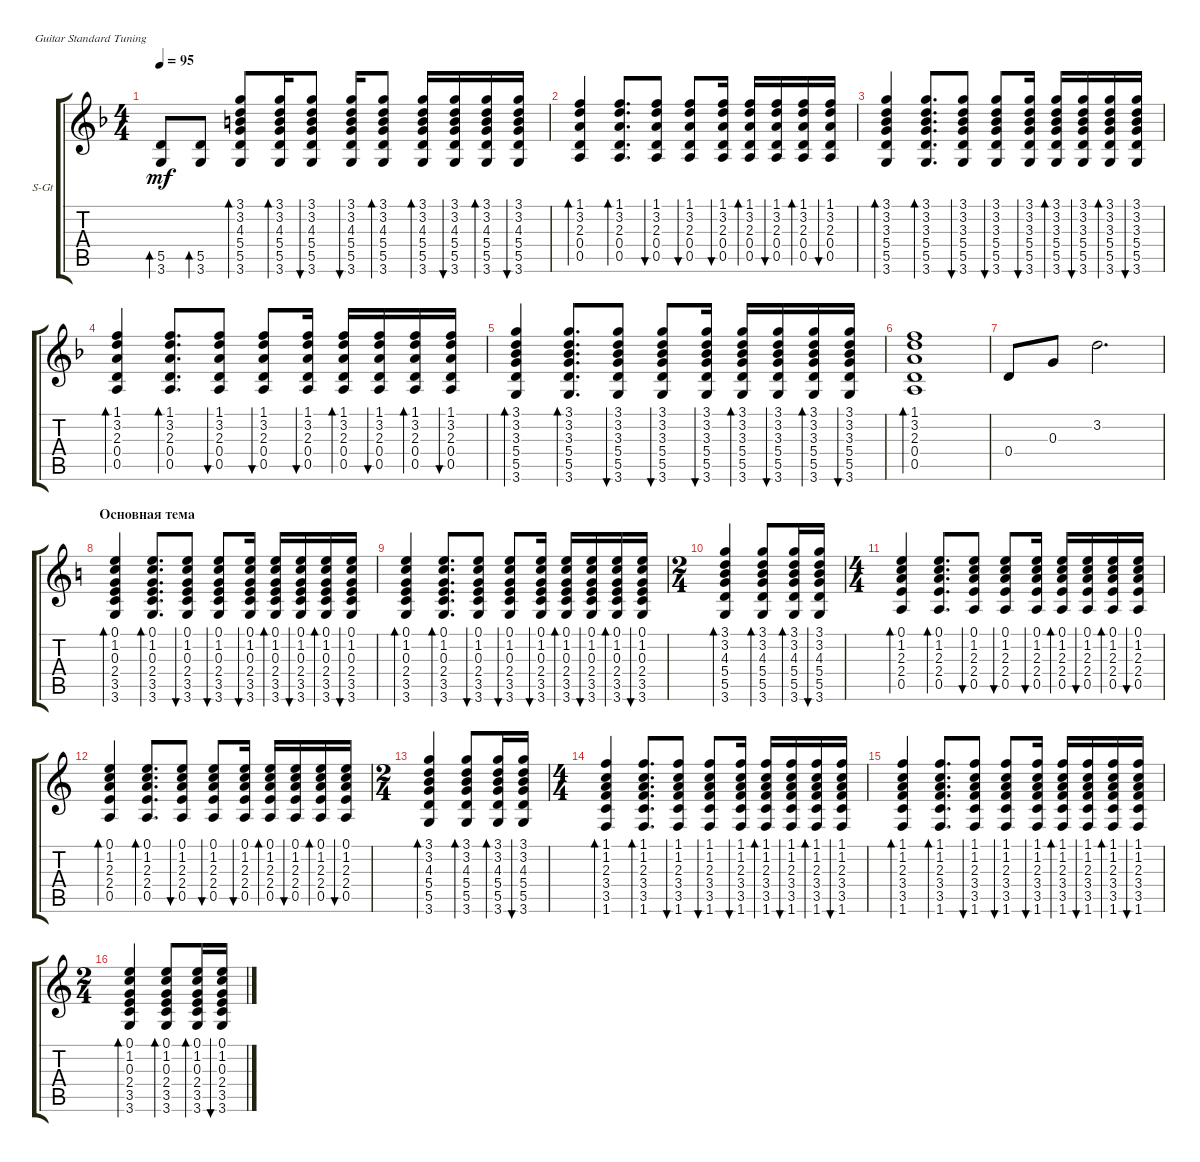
\defaultSystemsLayout 4
\bracketExtendMode groupsimilarinstruments
\firstSystemTrackNameOrientation horizontal
\otherSystemsTrackNameOrientation horizontal
\track ("Steel Guitar" "S-Gt") {instrument acousticguitarsteel}
\staff {score tabs}
\tuning (E4 B3 G3 D3 A2 E2)
\ts (4 4)
\tempo 95
\clef g2
\ks f
(3.6 5.5).8{bd 30 dy mf} (3.6 5.5).8{bd 30} (3.6 5.5 5.4 4.3 3.2 3.1).8{bd 30} (3.6 5.5 5.4 4.3 3.2 3.1).16{bd 30} (3.6 5.5 5.4 4.3 3.2 3.1).8{bu 30} (3.6 5.5 5.4 4.3 3.2 3.1).16{bu 30} (3.6 5.5 5.4 4.3 3.2 3.1).8{bd 30} (3.6 5.5 5.4 4.3 3.2 3.1).16{bd 30} (3.6 5.5 5.4 4.3 3.2 3.1).16{bu 30} (3.6 5.5 5.4 4.3 3.2 3.1).16{bd 30} (3.6 5.5 5.4 4.3 3.2 3.1).16{bu 30} |
(0.5 0.4 2.3 3.2 1.1).4{bd 30} (0.5 0.4 2.3 3.2 1.1).8{d bd 30} (0.5 0.4 2.3 3.2 1.1).8{bu 30} (0.5 0.4 2.3 3.2 1.1).8{bu 30} (0.5 0.4 2.3 3.2 1.1).16{bu 30} (0.5 0.4 2.3 3.2 1.1).16{bd 30} (0.5 0.4 2.3 3.2 1.1).16{bu 30} (0.5 0.4 2.3 3.2 1.1).16{bd 30} (0.5 0.4 2.3 3.2 1.1).16{bu 30} |
(3.6 5.5 5.4 3.3 3.2 3.1).4{bd 30} (3.6 5.5 5.4 3.3 3.2 3.1).8{d bd 30} (3.6 5.5 5.4 3.3 3.2 3.1).8{bu 30} (3.6 5.5 5.4 3.3 3.2 3.1).8{bu 30} (3.6 5.5 5.4 3.3 3.2 3.1).16{bu 30} (3.6 5.5 5.4 3.3 3.2 3.1).16{bd 30} (3.6 5.5 5.4 3.3 3.2 3.1).16{bu 30} (3.6 5.5 5.4 3.3 3.2 3.1).16{bd 30} (3.6 5.5 5.4 3.3 3.2 3.1).16{bu 30} |
(0.5 0.4 2.3 3.2 1.1).4{bd 30} (0.5 0.4 2.3 3.2 1.1).8{d bd 30} (0.5 0.4 2.3 3.2 1.1).8{bu 30} (0.5 0.4 2.3 3.2 1.1).8{bu 30} (0.5 0.4 2.3 3.2 1.1).16{bu 30} (0.5 0.4 2.3 3.2 1.1).16{bd 30} (0.5 0.4 2.3 3.2 1.1).16{bu 30} (0.5 0.4 2.3 3.2 1.1).16{bd 30} (0.5 0.4 2.3 3.2 1.1).16{bu 30} |
(3.6 5.5 5.4 3.3 3.2 3.1).4{bd 30} (3.6 5.5 5.4 3.3 3.2 3.1).8{d bd 30} (3.6 5.5 5.4 3.3 3.2 3.1).8{bu 30} (3.6 5.5 5.4 3.3 3.2 3.1).8{bu 30} (3.6 5.5 5.4 3.3 3.2 3.1).16{bu 30} (3.6 5.5 5.4 3.3 3.2 3.1).16{bd 30} (3.6 5.5 5.4 3.3 3.2 3.1).16{bu 30} (3.6 5.5 5.4 3.3 3.2 3.1).16{bd 30} (3.6 5.5 5.4 3.3 3.2 3.1).16{bu 30} |
(0.5 0.4 2.3 3.2 1.1).1{bd 30} |
0.4.8 0.3.8 3.2.2{d} |
\section ("" "Основная тема")
\ks c
(3.6 3.5 2.4 0.3 1.2 0.1).4{bd 30} (3.6 3.5 2.4 0.3 1.2 0.1).8{d bd 30} (3.6 3.5 2.4 0.3 1.2 0.1).8{bu 30} (3.6 3.5 2.4 0.3 1.2 0.1).8{bu 30} (3.6 3.5 2.4 0.3 1.2 0.1).16{bu 30} (3.6 3.5 2.4 0.3 1.2 0.1).16{bd 30} (3.6 3.5 2.4 0.3 1.2 0.1).16{bu 30} (3.6 3.5 2.4 0.3 1.2 0.1).16{bd 30} (3.6 3.5 2.4 0.3 1.2 0.1).16{bu 30} |
(3.6 3.5 2.4 0.3 1.2 0.1).4{bd 30} (3.6 3.5 2.4 0.3 1.2 0.1).8{d bd 30} (3.6 3.5 2.4 0.3 1.2 0.1).8{bu 30} (3.6 3.5 2.4 0.3 1.2 0.1).8{bu 30} (3.6 3.5 2.4 0.3 1.2 0.1).16{bu 30} (3.6 3.5 2.4 0.3 1.2 0.1).16{bd 30} (3.6 3.5 2.4 0.3 1.2 0.1).16{bu 30} (3.6 3.5 2.4 0.3 1.2 0.1).16{bd 30} (3.6 3.5 2.4 0.3 1.2 0.1).16{bu 30} |
\ts (2 4)
(5.5 3.6 5.4 4.3 3.2 3.1).4{bd 30} (5.5 3.6 5.4 4.3 3.2 3.1).8{bd 30} (5.5 3.6 5.4 4.3 3.2 3.1).16{bd 30} (5.5 3.6 5.4 4.3 3.2 3.1).16{bu 30} |
\ts (4 4)
(0.5 2.4 2.3 1.2 0.1).4{bd 30} (0.5 2.4 2.3 1.2 0.1).8{d bd 30} (0.5 2.4 2.3 1.2 0.1).8{bu 30} (0.5 2.4 2.3 1.2 0.1).8{bu 30} (0.5 2.4 2.3 1.2 0.1).16{bu 30} (0.5 2.4 2.3 1.2 0.1).16{bd 30} (0.5 2.4 2.3 1.2 0.1).16{bu 30} (0.5 2.4 2.3 1.2 0.1).16{bd 30} (0.5 2.4 2.3 1.2 0.1).16{bu 30} |
(0.5 2.4 2.3 1.2 0.1).4{bd 30} (0.5 2.4 2.3 1.2 0.1).8{d bd 30} (0.5 2.4 2.3 1.2 0.1).8{bu 30} (0.5 2.4 2.3 1.2 0.1).8{bu 30} (0.5 2.4 2.3 1.2 0.1).16{bu 30} (0.5 2.4 2.3 1.2 0.1).16{bd 30} (0.5 2.4 2.3 1.2 0.1).16{bu 30} (0.5 2.4 2.3 1.2 0.1).16{bd 30} (0.5 2.4 2.3 1.2 0.1).16{bu 30} |
\ts (2 4)
(5.5 3.6 5.4 4.3 3.2 3.1).4{bd 30} (5.5 3.6 5.4 4.3 3.2 3.1).8{bd 30} (5.5 3.6 5.4 4.3 3.2 3.1).16{bd 30} (5.5 3.6 5.4 4.3 3.2 3.1).16{bu 30} |
\ts (4 4)
(1.6 3.5 3.4 2.3 1.2 1.1).4{bd 30} (1.6 3.5 3.4 2.3 1.2 1.1).8{d bd 30} (1.6 3.5 3.4 2.3 1.2 1.1).8{bu 30} (1.6 3.5 3.4 2.3 1.2 1.1).8{bu 30} (1.6 3.5 3.4 2.3 1.2 1.1).16{bu 30} (1.6 3.5 3.4 2.3 1.2 1.1).16{bd 30} (1.6 3.5 3.4 2.3 1.2 1.1).16{bu 30} (1.6 3.5 3.4 2.3 1.2 1.1).16{bd 30} (1.6 3.5 3.4 2.3 1.2 1.1).16{bu 30} |
(1.6 3.5 3.4 2.3 1.2 1.1).4{bd 30} (1.6 3.5 3.4 2.3 1.2 1.1).8{d bd 30} (1.6 3.5 3.4 2.3 1.2 1.1).8{bu 30} (1.6 3.5 3.4 2.3 1.2 1.1).8{bu 30} (1.6 3.5 3.4 2.3 1.2 1.1).16{bu 30} (1.6 3.5 3.4 2.3 1.2 1.1).16{bd 30} (1.6 3.5 3.4 2.3 1.2 1.1).16{bu 30} (1.6 3.5 3.4 2.3 1.2 1.1).16{bd 30} (1.6 3.5 3.4 2.3 1.2 1.1).16{bu 30} |
\ts (2 4)
(3.5 3.6 2.4 0.3 1.2 0.1).4{bd 30} (3.5 3.6 2.4 0.3 1.2 0.1).8{bd 30} (3.5 3.6 2.4 0.3 1.2 0.1).16{bd 30} (3.5 3.6 2.4 0.3 1.2 0.1).16{bu 30}
